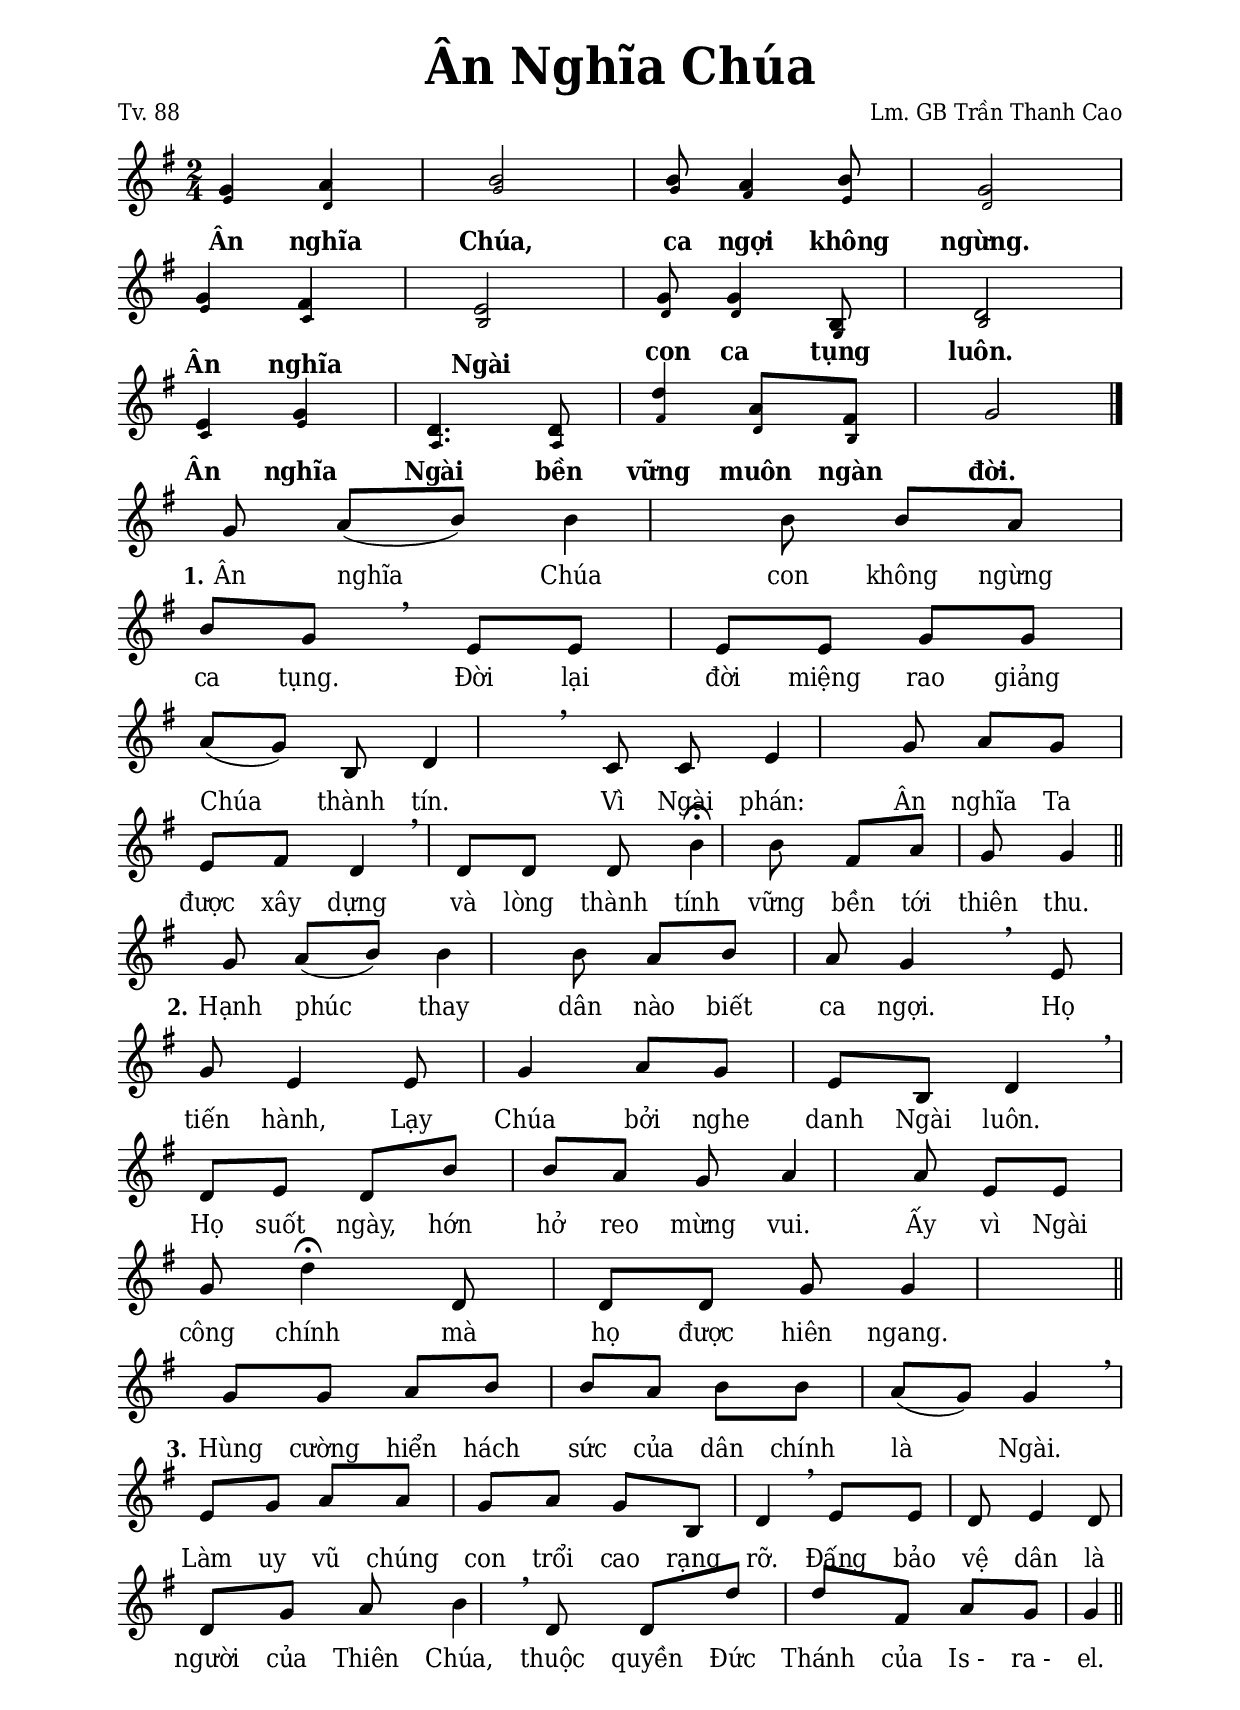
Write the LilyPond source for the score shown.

% Cài đặt chung
\version "2.22.1"
\include "english.ly"

\header {
  title = \markup { \fontsize #3 "Ân Nghĩa Chúa" }
  poet = "Tv. 88"
  composer = "Lm. GB Trần Thanh Cao"
  arranger = " "
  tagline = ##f
}

% Nhạc điệp khúc
nhacDiepKhucSop = \relative c'' {
  g4 a |
  b2 |
  b8 a4 b8 |
  g2 |
  g4 fs |
  e2 |
  g8 g4 b,8 |
  d2 |
  e4 g |
  d4. d8 |
  d'4 a8 fs |
  g2 \bar "|."
}

nhacDiepKhucBas = \relative c' {
  e4 d |
  g2 |
  g8 fs4 e8 |
  d2 |
  e4 c |
  b2 |
  d8 d4 g,8 |
  b2 |
  c4 e |
  a,4. a8 |
  fs'4 d8 b |
  g'2
}

% Nhạc phiên khúc
nhacPhienKhucMot = \relative c'' {
  g8 a _([b]) b4 b8 b a b g \breathe
  e e e e g g a ([g]) b, d4 \breathe
  c8 c e4 g8 a g e fs d4 \breathe
  d8 d d b'4 \fermata b8 fs a g g4 \bar "||"
}

nhacPhienKhucHai = \relative c'' {
  g8 a _([b]) b4 b8 a b a g4 \breathe
  e8 g e4 e8 g4 a8 g e b d4 \breathe
  d8 e d b' b a g a4 a8 e e g d'4 \fermata
  d,8 d d g g4 \bar "||"
}

nhacPhienKhucBa = \relative c'' {
  g8 g a b b a b b a ([g]) g4 \breathe
  e8 g a a g a g b, d4 \breathe
  e8 e d e4 d8 d g a b4 \breathe
  d,8 d d' d fs, a g g4 \bar "||"
}

% Lời điệp khúc
loiDiepKhuc = \lyricmode {
  Ân nghĩa Chúa, ca ngợi không ngừng.
  Ân nghĩa Ngài
  \override LyricText.extra-offset = #'(0 . 1.2)
  con ca tụng luôn.
  Ân nghĩa Ngài bền vững muôn ngàn đời.
}

% Lời phiên khúc
loiPhienKhucMot = \lyricmode {
  \set stanza = #"1."
  Ân nghĩa Chúa con không ngừng ca tụng.
  Đời lại đời miệng rao giảng Chúa thành tín.
  Vì Ngài phán: Ân nghĩa Ta được xây dựng
  và lòng thành tính vững bền tới thiên thu.
}

loiPhienKhucHai = \lyricmode {
  \set stanza = #"2."
  Hạnh phúc thay dân nào biết ca ngợi.
  Họ tiến hành, Lạy Chúa bởi nghe danh Ngài luôn.
  Họ suốt ngày, hớn hở reo mừng vui.
  Ấy vì Ngài công chính mà họ được hiên ngang.
}

loiPhienKhucBa = \lyricmode {
  \set stanza = #"3."
  Hùng cường hiển hách sức của dân chính là Ngài.
  Làm uy vũ chúng con trổi cao rạng rỡ.
  Đấng bảo vệ dân là người của Thiên Chúa,
  thuộc quyền Đức Thánh của "Is -" "ra -" el.
}


% Dàn trang
\paper {
  #(set-paper-size "a4")
  top-margin = 10\mm
  bottom-margin = 10\mm
  left-margin = 20\mm
  right-margin = 20\mm
  indent = #0
  #(define fonts
    (make-pango-font-tree
      "Deja Vu Serif Condensed"
      "Deja Vu Serif Condensed"
      "Deja Vu Serif Condensed"
      (/ 20 20)))
  page-count = #1
  system-system-spacing = #'((basic-distance . 12)
                             (minimum-distance . 12.5)
                             (padding . 1))
  score-system-spacing = #'((basic-distance . 12)
                             (minimum-distance . 12.5)
                             (padding . 1))
}

% Thiết lập tông và nhịp
TongNhip = { \key g \major \time 2/4 }

% Đổi kích thước nốt cho bè phụ
notBePhu =
#(define-music-function (font-size music) (number? ly:music?)
   (for-some-music
     (lambda (m)
       (if (music-is-of-type? m 'rhythmic-event)
           (begin
             (set! (ly:music-property m 'tweaks)
                   (cons `(font-size . ,font-size)
                         (ly:music-property m 'tweaks)))
             #t)
           #f))
     music)
   music)


\score {
  \new ChoirStaff <<
    \new Staff = diepKhuc \with {
        \consists "Merge_rests_engraver"
        %\magnifyStaff #(magstep +1)
        printPartCombineTexts = ##f
      }
      <<
      \new Voice \TongNhip \partCombine 
        \nhacDiepKhucSop
        \notBePhu -3 { \nhacDiepKhucBas }
      \new NullVoice = nhacThamChieu \nhacDiepKhucSop
      \new Lyrics \with {
          \override VerticalAxisGroup.
            nonstaff-relatedstaff-spacing.padding = #2
          \override VerticalAxisGroup.
            nonstaff-unrelatedstaff-spacing.padding = #1
        }
        \lyricsto nhacThamChieu \loiDiepKhuc
      >>
  >>
  \layout {
    \override Lyrics.LyricText.font-series = #'bold
    %\override Lyrics.LyricText.font-size = #+2
    \override Lyrics.LyricSpace.minimum-distance = #2.5
    \override Score.BarNumber.break-visibility = ##(#f #f #f)
    \override Score.SpacingSpanner.uniform-stretching = ##t
  }
}

\score {
  \new ChoirStaff <<
    \new Staff = phienKhuc \with {
        %\magnifyStaff #(magstep +1)
      }
      <<
      \new Voice = beSop {
        \key g \major \time 2/4 \nhacPhienKhucMot
      }
    >>
    \new Lyrics \with {
          \override VerticalAxisGroup.
            nonstaff-relatedstaff-spacing.padding = #1
          \override VerticalAxisGroup.
            nonstaff-unrelatedstaff-spacing.padding = #1
        }
        \lyricsto beSop \loiPhienKhucMot
  >>
  \layout {
    \override Staff.TimeSignature.transparent = ##t
    %\override Lyrics.LyricText.font-size = #+2
    \override Lyrics.LyricSpace.minimum-distance = #2.5
    \override Score.BarNumber.break-visibility = ##(#f #f #f)
    \override Score.SpacingSpanner.uniform-stretching = ##t
    \set Score.barAlways = ##t
    \set Score.defaultBarType = ""
  }
}

\score {
  \new ChoirStaff <<
    \new Staff = phienKhuc \with {
        %\magnifyStaff #(magstep +1)
      }
      <<
      \new Voice = beSop {
        \key g \major \time 2/4 \nhacPhienKhucHai
      }
    >>
    \new Lyrics \with {
          \override VerticalAxisGroup.
            nonstaff-relatedstaff-spacing.padding = #1
          \override VerticalAxisGroup.
            nonstaff-unrelatedstaff-spacing.padding = #1
        }
        \lyricsto beSop \loiPhienKhucHai
  >>
  \layout {
    \override Staff.TimeSignature.transparent = ##t
    %\override Lyrics.LyricText.font-size = #+2
    \override Lyrics.LyricSpace.minimum-distance = #3
    \override Score.BarNumber.break-visibility = ##(#f #f #f)
    \override Score.SpacingSpanner.uniform-stretching = ##t
    \set Score.barAlways = ##t
    \set Score.defaultBarType = ""
  }
}

\score {
  \new ChoirStaff <<
    \new Staff = phienKhuc \with {
        %\magnifyStaff #(magstep +1)
      }
      <<
      \new Voice = beSop {
        \key g \major \time 2/4 \nhacPhienKhucBa
      }
    >>
    \new Lyrics \with {
          \override VerticalAxisGroup.
            nonstaff-relatedstaff-spacing.padding = #1.5
          \override VerticalAxisGroup.
            nonstaff-unrelatedstaff-spacing.padding = #1
        }
        \lyricsto beSop \loiPhienKhucBa
  >>
  \layout {
    \override Staff.TimeSignature.transparent = ##t
    %\override Lyrics.LyricText.font-size = #+2
    \override Lyrics.LyricSpace.minimum-distance = #2.5
    \override Score.BarNumber.break-visibility = ##(#f #f #f)
    \override Score.SpacingSpanner.uniform-stretching = ##t
    \set Score.barAlways = ##t
    \set Score.defaultBarType = ""
  }
}
